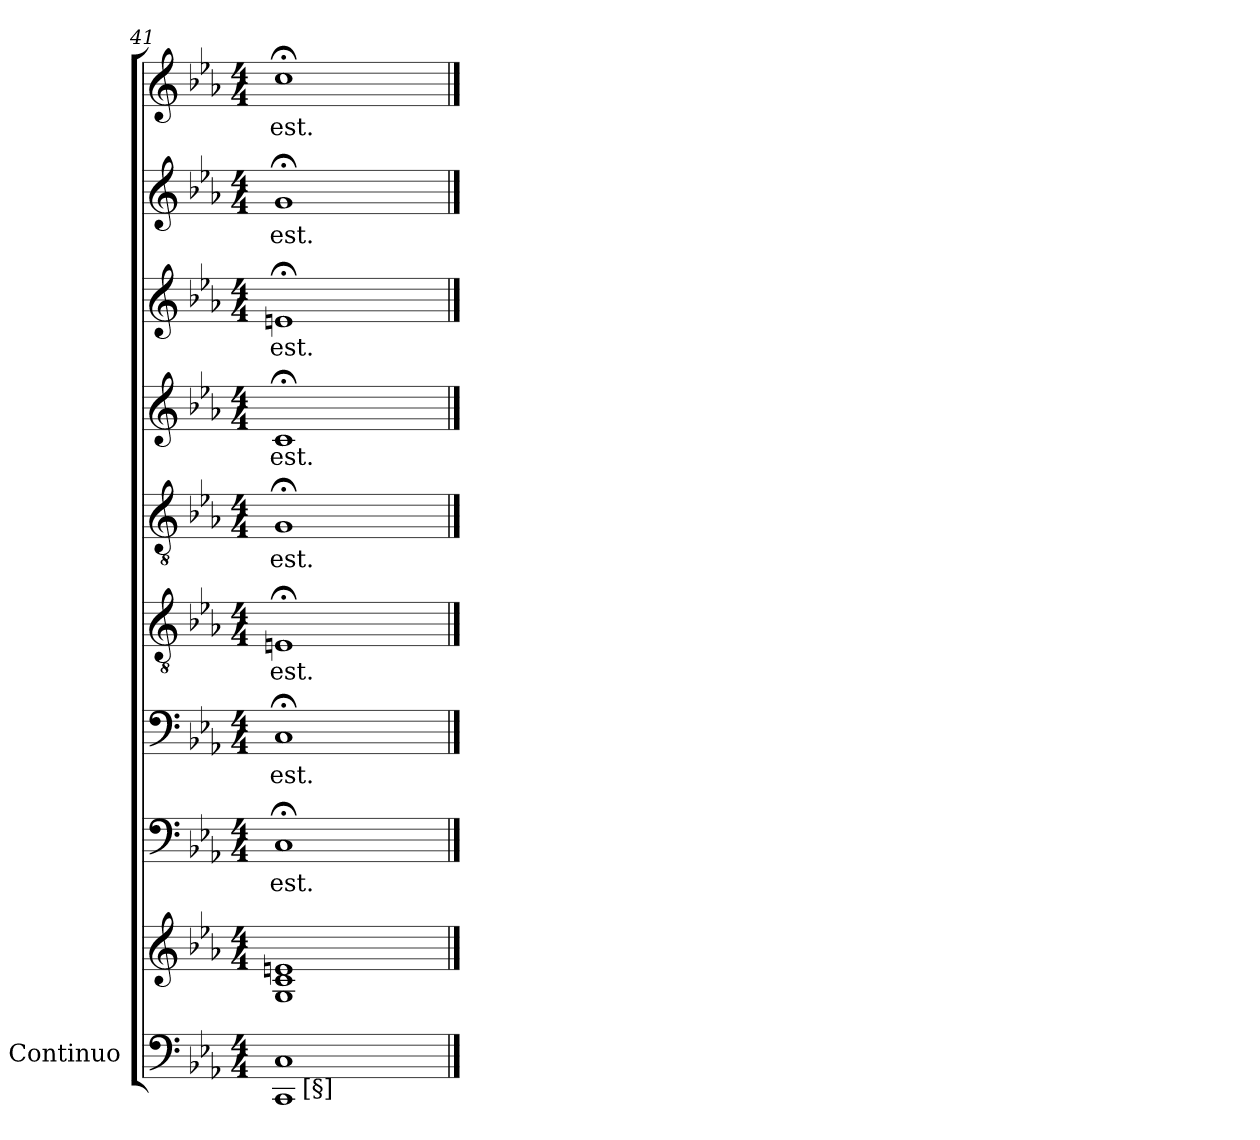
**kern	**kern	**kern	**text	**kern	**text	**kern	**text	**kern	**text	**kern	**text	**kern	**text	**kern	**text	**kern	**text
*part9	*part9	*part8	*part8	*part7	*part7	*part6	*part6	*part5	*part5	*part4	*part4	*part3	*part3	*part2	*part2	*part1	*part1
*staff10	*staff9	*staff8	*staff8	*staff7	*staff7	*staff6	*staff6	*staff5	*staff5	*staff4	*staff4	*staff3	*staff3	*staff2	*staff2	*staff1	*staff1
*I"Continuo	*	*	*	*	*	*	*	*	*	*	*	*	*	*	*	*	*
*clefF4	*clefG2	*clefF4	*	*clefF4	*	*clefGv2	*	*clefGv2	*	*clefG2	*	*clefG2	*	*clefG2	*	*clefG2	*
*k[b-e-a-]	*k[b-e-a-]	*k[b-e-a-]	*	*k[b-e-a-]	*	*k[b-e-a-]	*	*k[b-e-a-]	*	*k[b-e-a-]	*	*k[b-e-a-]	*	*k[b-e-a-]	*	*k[b-e-a-]	*
*c:	*c:	*c:	*	*c:	*	*c:	*	*c:	*	*c:	*	*c:	*	*c:	*	*c:	*
*M4/4	*M4/4	*M4/4	*	*M4/4	*	*M4/4	*	*M4/4	*	*M4/4	*	*M4/4	*	*M4/4	*	*M4/4	*
=41	=41	=41	=41	=41	=41	=41	=41	=41	=41	=41	=41	=41	=41	=41	=41	=41	=41
*^	*	*	*	*	*	*	*	*	*	*	*	*	*	*	*	*	*
*	*^	*	*	*	*	*	*	*	*	*	*	*	*	*	*	*	*	*
!	!	!	!	!	!LO:LY:b:color=#000000	!	!	!	!	!	!	!	!	!	!	!	!	!	!
!	!	!	!	!	!	!	!LO:LY:b:color=#000000	!	!	!	!	!	!	!	!	!	!	!	!
!	!	!	!	!	!	!	!	!	!LO:LY:b:color=#000000	!	!	!	!	!	!	!	!	!	!
!	!	!	!	!	!	!	!	!	!	!	!LO:LY:b:color=#000000	!	!	!	!	!	!	!	!
!	!	!	!	!	!	!	!	!	!	!	!	!	!LO:LY:b:color=#000000	!	!	!	!	!	!
!	!	!	!	!	!	!	!	!	!	!	!	!	!	!	!LO:LY:b:color=#000000	!	!	!	!
!	!	!	!	!	!	!	!	!	!	!	!	!	!	!	!	!	!LO:LY:b:color=#000000	!	!
!	!	!	!	!	!	!	!	!	!	!	!	!	!	!	!	!	!	!	!LO:LY:b:color=#000000
*	*	*^	*	*	*	*	*	*	*	*	*	*	*	*	*	*	*	*	*
1Ci	1CCi	1ryy	8ryy	1Gi 1ci 1eni	1C;i	est.	1C;i	est.	1En;i	est.	1G;i	est.	1c;i	est.	1en;i	est.	1g;i	est.	1cc;i	est.
.	.	.	16ryy	.	.	.	.	.	.	.	.	.	.	.	.	.	.	.	.	.
.	.	.	32ryy	.	.	.	.	.	.	.	.	.	.	.	.	.	.	.	.	.
.	.	.	512ryy	.	.	.	.	.	.	.	.	.	.	.	.	.	.	.	.	.
!	!	!	!LO:TX:b:rj:t=[§]	!	!	!	!	!	!	!	!	!	!	!	!	!	!	!	!	!
.	.	.	2ryy	.	.	.	.	.	.	.	.	.	.	.	.	.	.	.	.	.
.	.	.	4ryy	.	.	.	.	.	.	.	.	.	.	.	.	.	.	.	.	.
.	.	.	64...ryy	.	.	.	.	.	.	.	.	.	.	.	.	.	.	.	.	.
*v	*v	*v	*v	*	*	*	*	*	*	*	*	*	*	*	*	*	*	*	*	*
==	==	==	==	==	==	==	==	==	==	==	==	==	==	==	==	==	==
*-	*-	*-	*-	*-	*-	*-	*-	*-	*-	*-	*-	*-	*-	*-	*-	*-	*-
